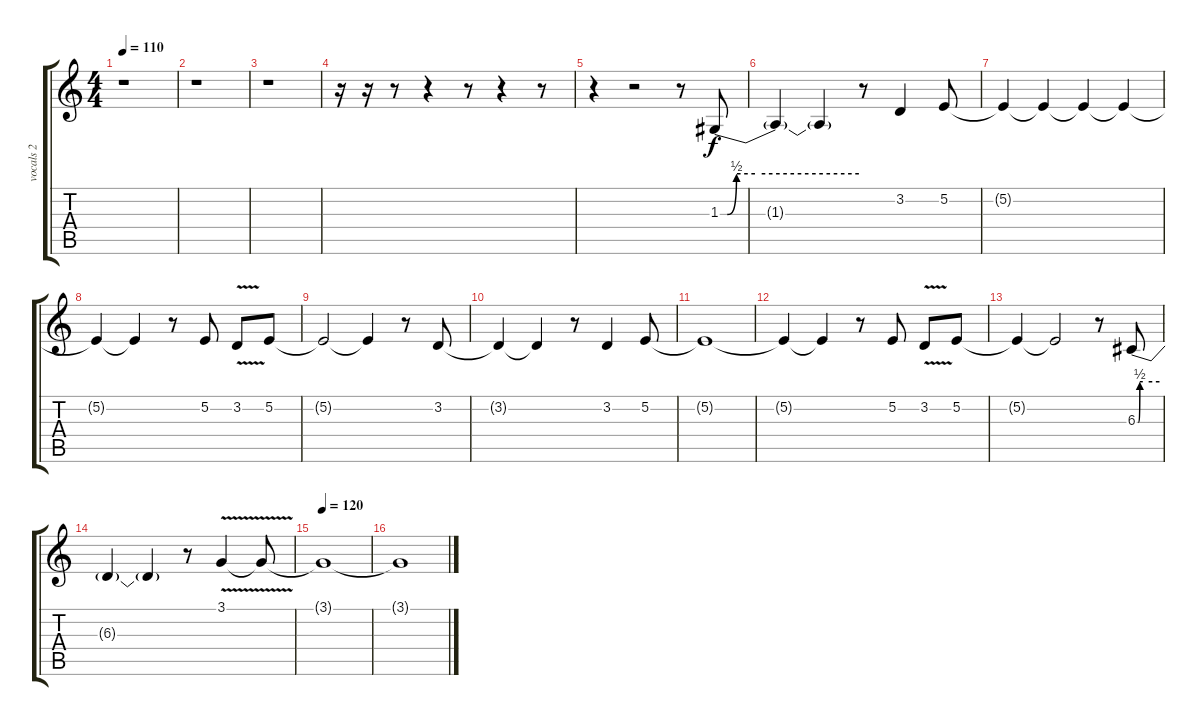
\track ("vocals 2" "vocals 2") {instrument electricgrandpiano}
\staff {score tabs}
\tuning (E4 B3 G3 D3 A2 E2) {hide}
\ts (4 4)
\tempo 110
\clef g2
\ks c
r.1{dy f} |
r.1 |
r.1 |
r.16 r.16 r.8 r.4 r.8 r.4 r.8 |
r.4 r.2 r.8 1.3{be (custom 0 0 3 0 7 2 15 2 60 2)}.8{volume 14} |
1.3{t}.4 1.3{t}.4 r.8 3.2.4 5.2.8 |
5.2{t}.4 5.2{t}.4 5.2{t}.4 5.2{t}.4 |
5.2{t}.4 5.2{t}.4 r.8 5.2.8 3.2{v}.8 5.2.8 |
5.2{t}.2 5.2{t}.4 r.8 3.2.8 |
3.2{t}.4 3.2{t}.4 r.8 3.2.4 5.2.8 |
5.2{t}.1 |
5.2{t}.4 5.2{t}.4 r.8 5.2.8 3.2{v}.8 5.2.8 |
5.2{t}.4 5.2{t}.2 r.8 6.3{be (custom 0 0 3 0 7 2 15 2 60 2)}.8 |
6.3{t}.4 6.3{t}.4 r.8 3.1{v}.4 3.1{t}.8 |
\tempo 120
3.1{t}.1 |
3.1{t}.1
